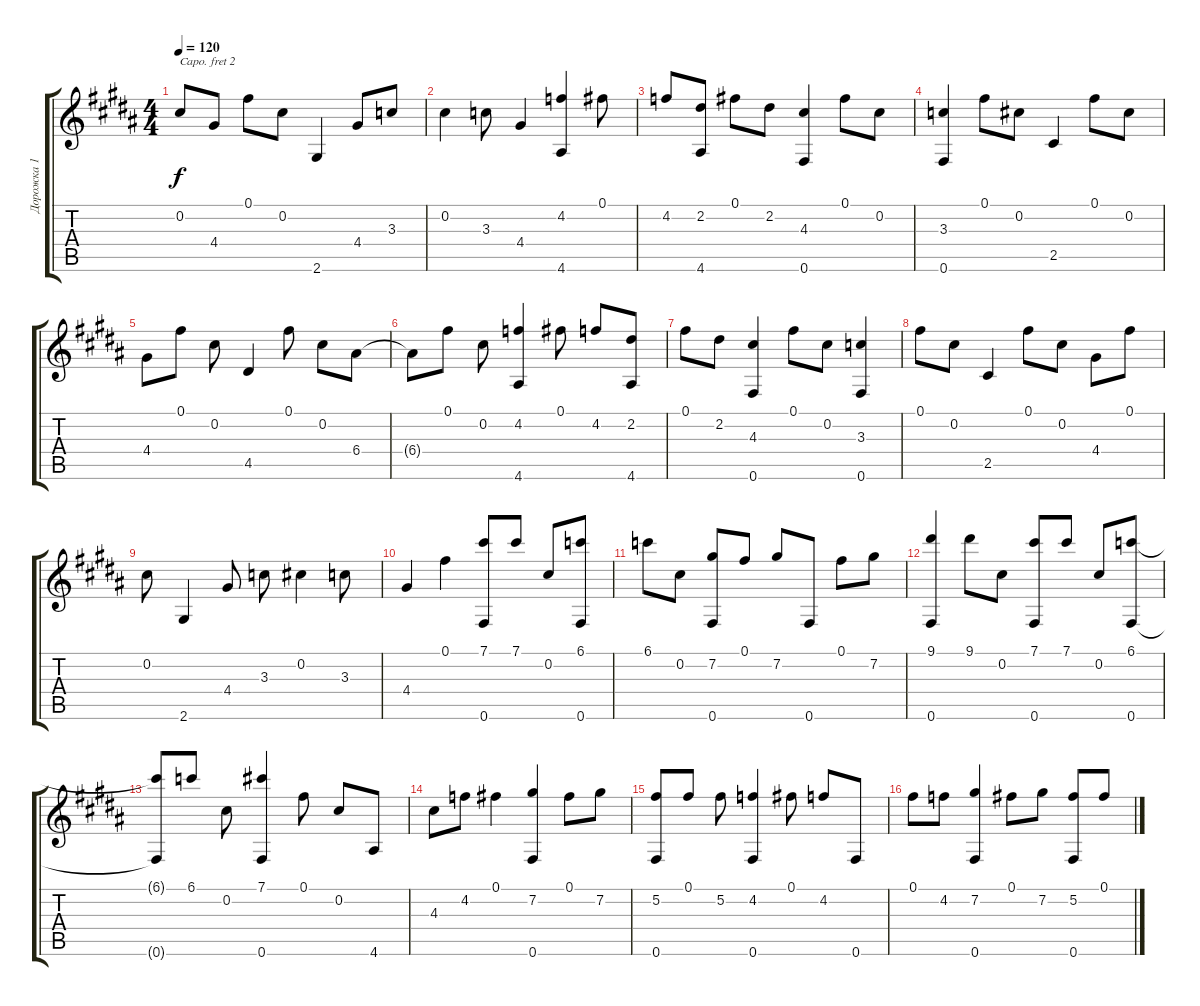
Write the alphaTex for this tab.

\track ("Дорожка 1" "Дорожка 1") {instrument acousticguitarnylon}
\staff {score tabs}
\capo 2
\tuning (E4 B3 G3 D3 A2 E2) {hide}
\ts (4 4)
\tempo 120
\clef g2
\ks g#minor
0.2.8{dy f} 4.4.8 0.1.8 0.2.8 2.6.4 4.4.8 3.3.8 |
0.2.4 3.3.8 4.4.4 (4.2 4.6).4 0.1.8 |
4.2.8 (2.2 4.6).8 0.1.8 2.2.8 (4.3 0.6).4 0.1.8 0.2.8 |
(3.3 0.6).4 0.1.8 0.2.8 2.5.4 0.1.8 0.2.8 |
4.4.8 0.1.8 0.2.8 4.5.4 0.1.8 0.2.8 6.4.8 |
6.4{t}.8 0.1.8 0.2.8 (4.2 4.6).4 0.1.8 4.2.8 (2.2 4.6).8 |
0.1.8 2.2.8 (4.3 0.6).4 0.1.8 0.2.8 (3.3 0.6).4 |
0.1.8 0.2.8 2.5.4 0.1.8 0.2.8 4.4.8 0.1.8 |
0.2.8 2.6.4 4.4.8 3.3.8 0.2.4 3.3.8 |
4.4.4 0.1.4 (7.1 0.6).8 7.1.8 0.2.8 (6.1 0.6).8 |
6.1.8 0.2.8 (7.2 0.6).8 0.1.8 7.2.8 0.6.8 0.1.8 7.2.8 |
(9.1 0.6).4 9.1.8 0.2.8 (7.1 0.6).8 7.1.8 0.2.8 (6.1 0.6).8 |
(6.1{t} 0.6{t}).8 6.1.8 0.2.8 (7.1 0.6).4 0.1.8 0.2.8 4.6.8 |
4.3.8 4.2.8 0.1.4 (7.2 0.6).4 0.1.8 7.2.8 |
(5.2 0.6).8 0.1.8 5.2.8 (4.2 0.6).4 0.1.8 4.2.8 0.6.8 |
0.1.8 4.2.8 (7.2 0.6).4 0.1.8 7.2.8 (5.2 0.6).8 0.1.8
